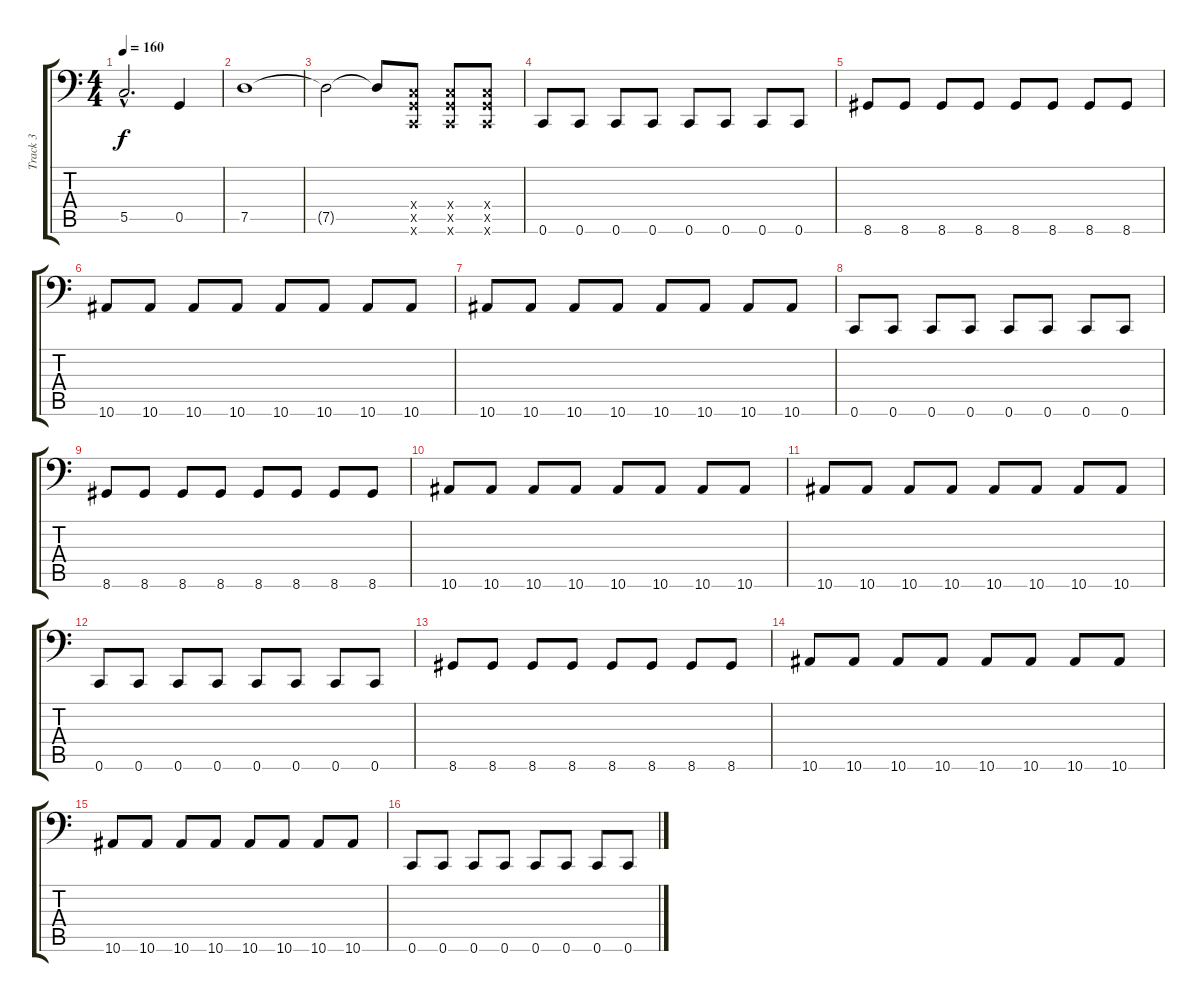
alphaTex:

\track ("Track 3" "Track 3") {instrument electricbassfinger}
\staff {score tabs}
\tuning (D3 A2 F2 C2 G1 C1) {hide}
\ts (4 4)
\tempo 160
\clef f4
\ks c
5.5{hac t}.2{d dy f} 0.5.4 |
7.5.1 |
7.5{t}.2 7.5{t}.8 (0.4{x} 0.5{x} 0.6{x}).8 (0.4{x} 0.5{x} 0.6{x}).8 (0.4{x} 0.5{x} 0.6{x}).8 |
0.6.8{instrument overdrivenguitar} 0.6.8 0.6.8 0.6.8 0.6.8 0.6.8 0.6.8 0.6.8 |
8.6.8 8.6.8 8.6.8 8.6.8 8.6.8 8.6.8 8.6.8 8.6.8 |
10.6.8 10.6.8 10.6.8 10.6.8 10.6.8 10.6.8 10.6.8 10.6.8 |
10.6.8 10.6.8 10.6.8 10.6.8 10.6.8 10.6.8 10.6.8 10.6.8 |
0.6.8{instrument overdrivenguitar} 0.6.8 0.6.8 0.6.8 0.6.8 0.6.8 0.6.8 0.6.8 |
8.6.8 8.6.8 8.6.8 8.6.8 8.6.8 8.6.8 8.6.8 8.6.8 |
10.6.8 10.6.8 10.6.8 10.6.8 10.6.8 10.6.8 10.6.8 10.6.8 |
10.6.8 10.6.8 10.6.8 10.6.8 10.6.8 10.6.8 10.6.8 10.6.8 |
0.6.8{instrument overdrivenguitar} 0.6.8 0.6.8 0.6.8 0.6.8 0.6.8 0.6.8 0.6.8 |
8.6.8 8.6.8 8.6.8 8.6.8 8.6.8 8.6.8 8.6.8 8.6.8 |
10.6.8 10.6.8 10.6.8 10.6.8 10.6.8 10.6.8 10.6.8 10.6.8 |
10.6.8 10.6.8 10.6.8 10.6.8 10.6.8 10.6.8 10.6.8 10.6.8 |
0.6.8{instrument overdrivenguitar} 0.6.8 0.6.8 0.6.8 0.6.8 0.6.8 0.6.8 0.6.8
